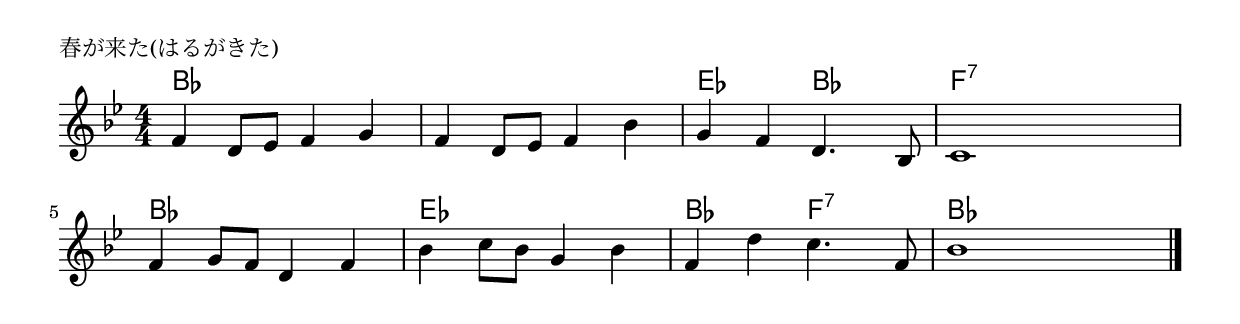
\version "2.18.2"

% 春が来た(はるがきた)

\header {
piece = "春が来た(はるがきた)"
}

melody =
\relative c' {
\key bes \major
\time 4/4
\set Score.tempoHideNote = ##t
\tempo 4=90
\numericTimeSignature

f4 d8 es f4 g |
f d8 es f4 bes |
g f d4. bes8 |
c1 |

f4 g8 f d4 f |
bes c8 bes g4 bes |
f d' c4. f,8 |
bes1 | 



\bar "|."
}
\score {
<<
\chords {
\set noChordSymbol = ""
\set chordChanges=##t
%
bes4 bes bes bes bes bes bes bes es es bes bes f:7 f:7 f:7 f:7
bes bes bes bes es es es es bes bes f:7 f:7 bes bes bes bes 

}
\new Staff {\melody}
>>
\layout {
line-width = #190
indent = 0\mm
}
\midi {}
}